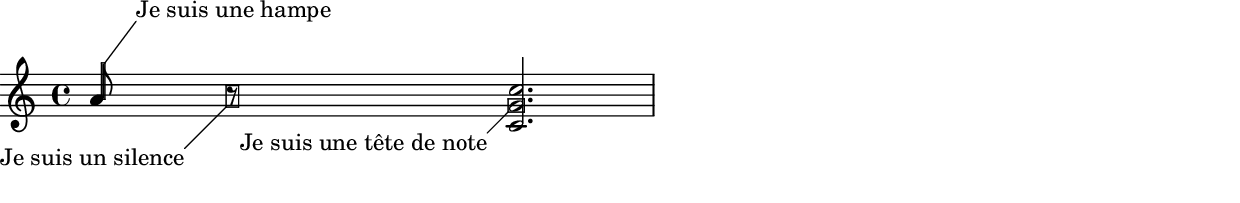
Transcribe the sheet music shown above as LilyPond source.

%% Generated by lilypond-book.py
%% Options: [exampleindent=10.16\mm,indent=0\mm,line-width=160\mm,quote]
\include "lilypond-book-preamble.ly"


% ****************************************************************
% Start cut-&-pastable-section
% ****************************************************************



\paper {
  indent = 0\mm
  line-width = 160\mm
  % offset the left padding, also add 1mm as lilypond creates cropped
  % images with a little space on the right
  line-width = #(- line-width (* mm  3.000000) (* mm 1))
  line-width = 160\mm - 2.0 * 10.16\mm
  % offset the left padding, also add 1mm as lilypond creates cropped
  % images with a little space on the right
  line-width = #(- line-width (* mm  3.000000) (* mm 1))
}

\layout {
  
}





% ****************************************************************
% ly snippet:
% ****************************************************************
\sourcefileline 771
\new Voice \with { \consists "Balloon_engraver" }
\relative c'' {
  \balloonGrobText #'Stem #'(3 . 4) \markup { "Je suis une hampe" }
  a8
  \balloonGrobText #'Rest #'(-4 . -4) \markup { "Je suis un silence" }
  r
  \balloonLengthOn
  <c, g'-\balloonText #'(-2 . -2) \markup { "Je suis une tête de note" } c>2.
}



% ****************************************************************
% end ly snippet
% ****************************************************************
